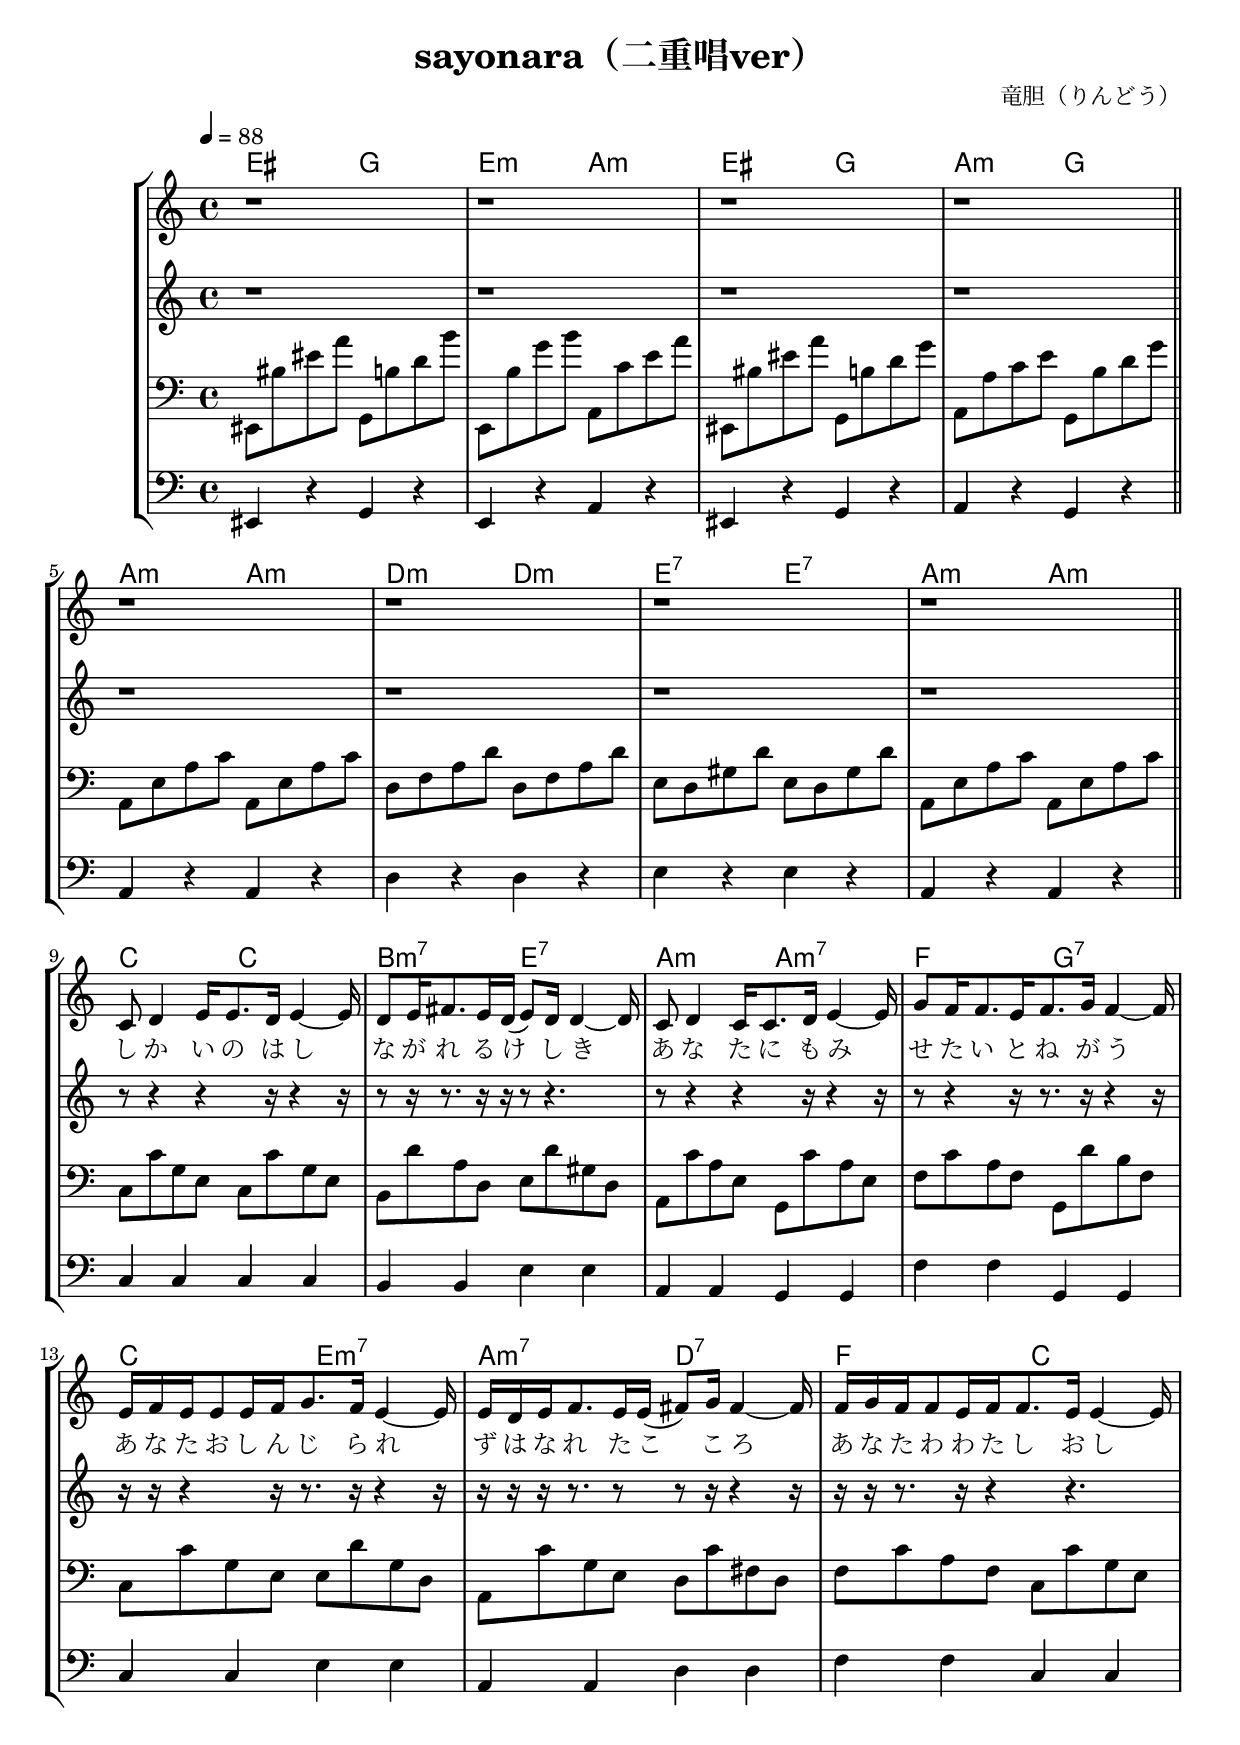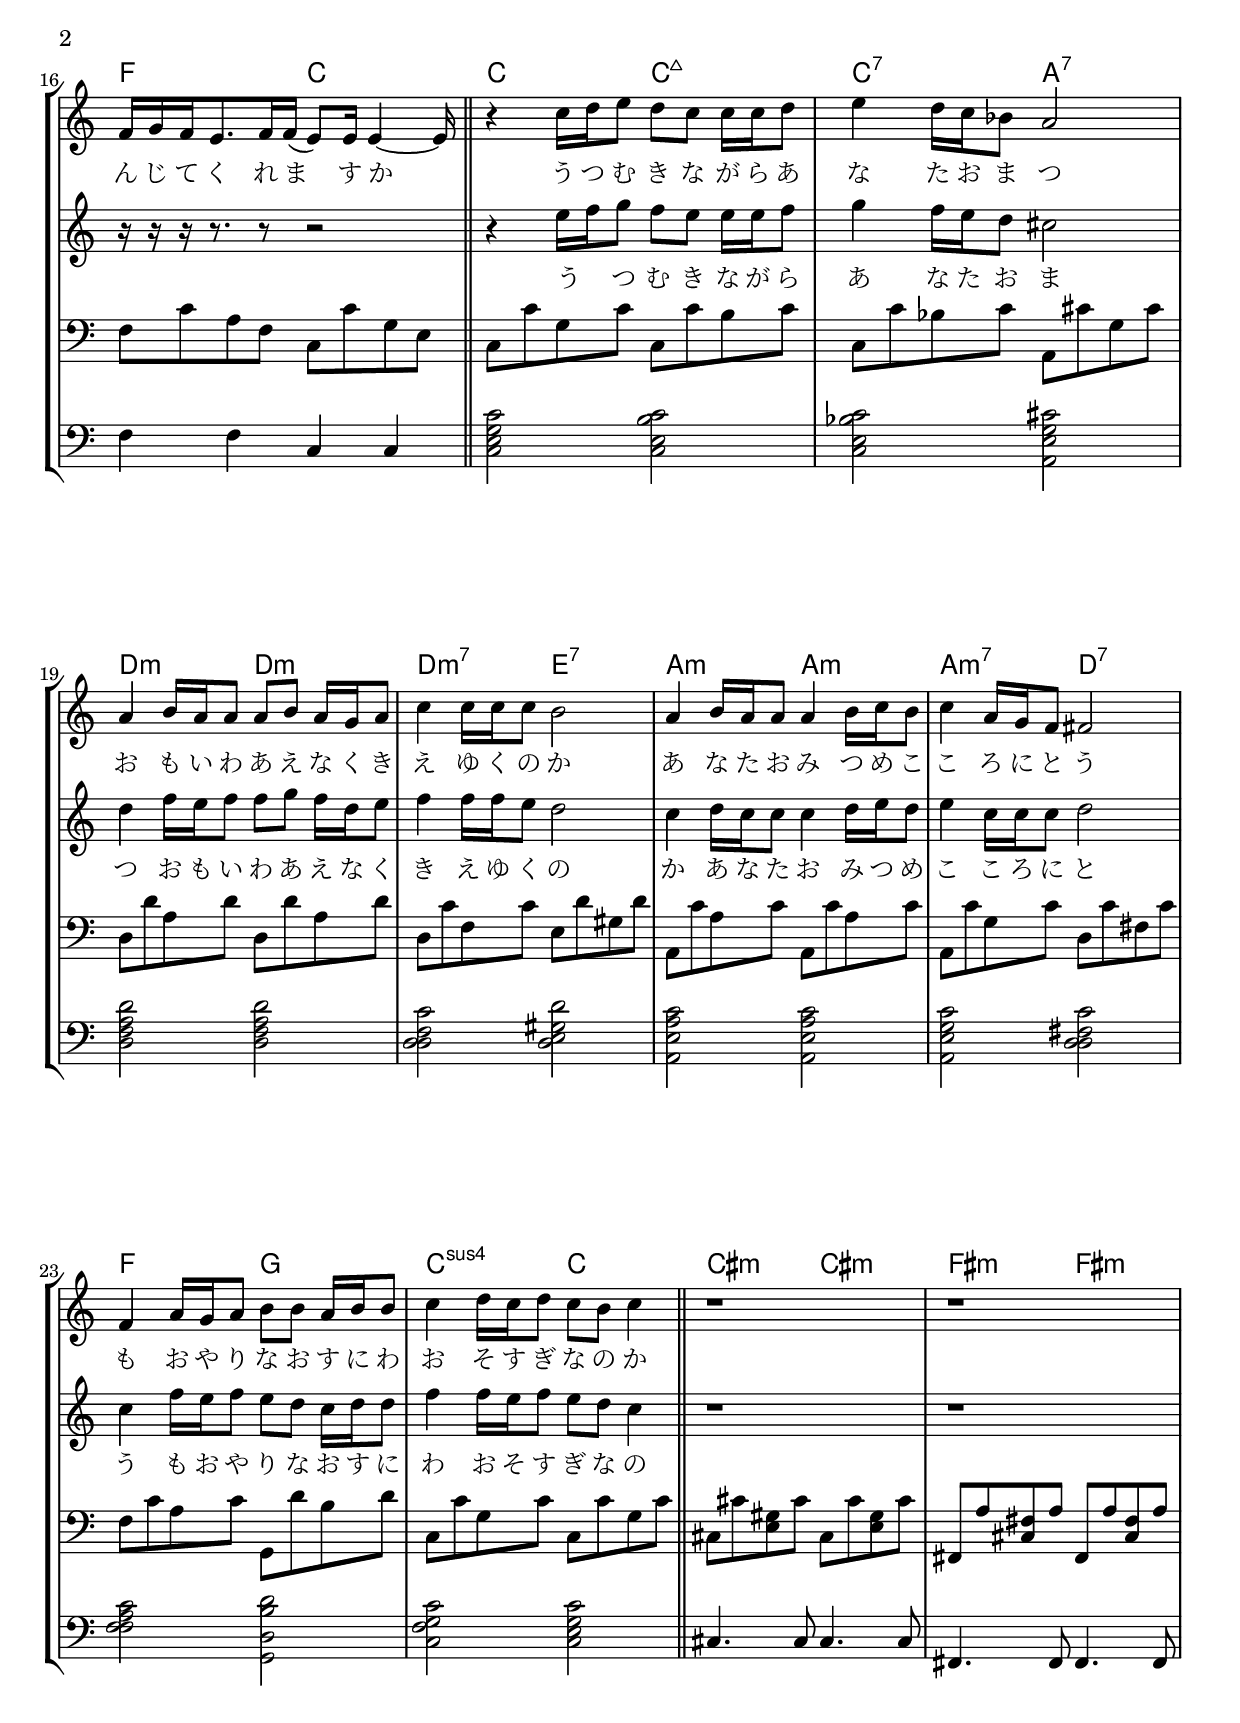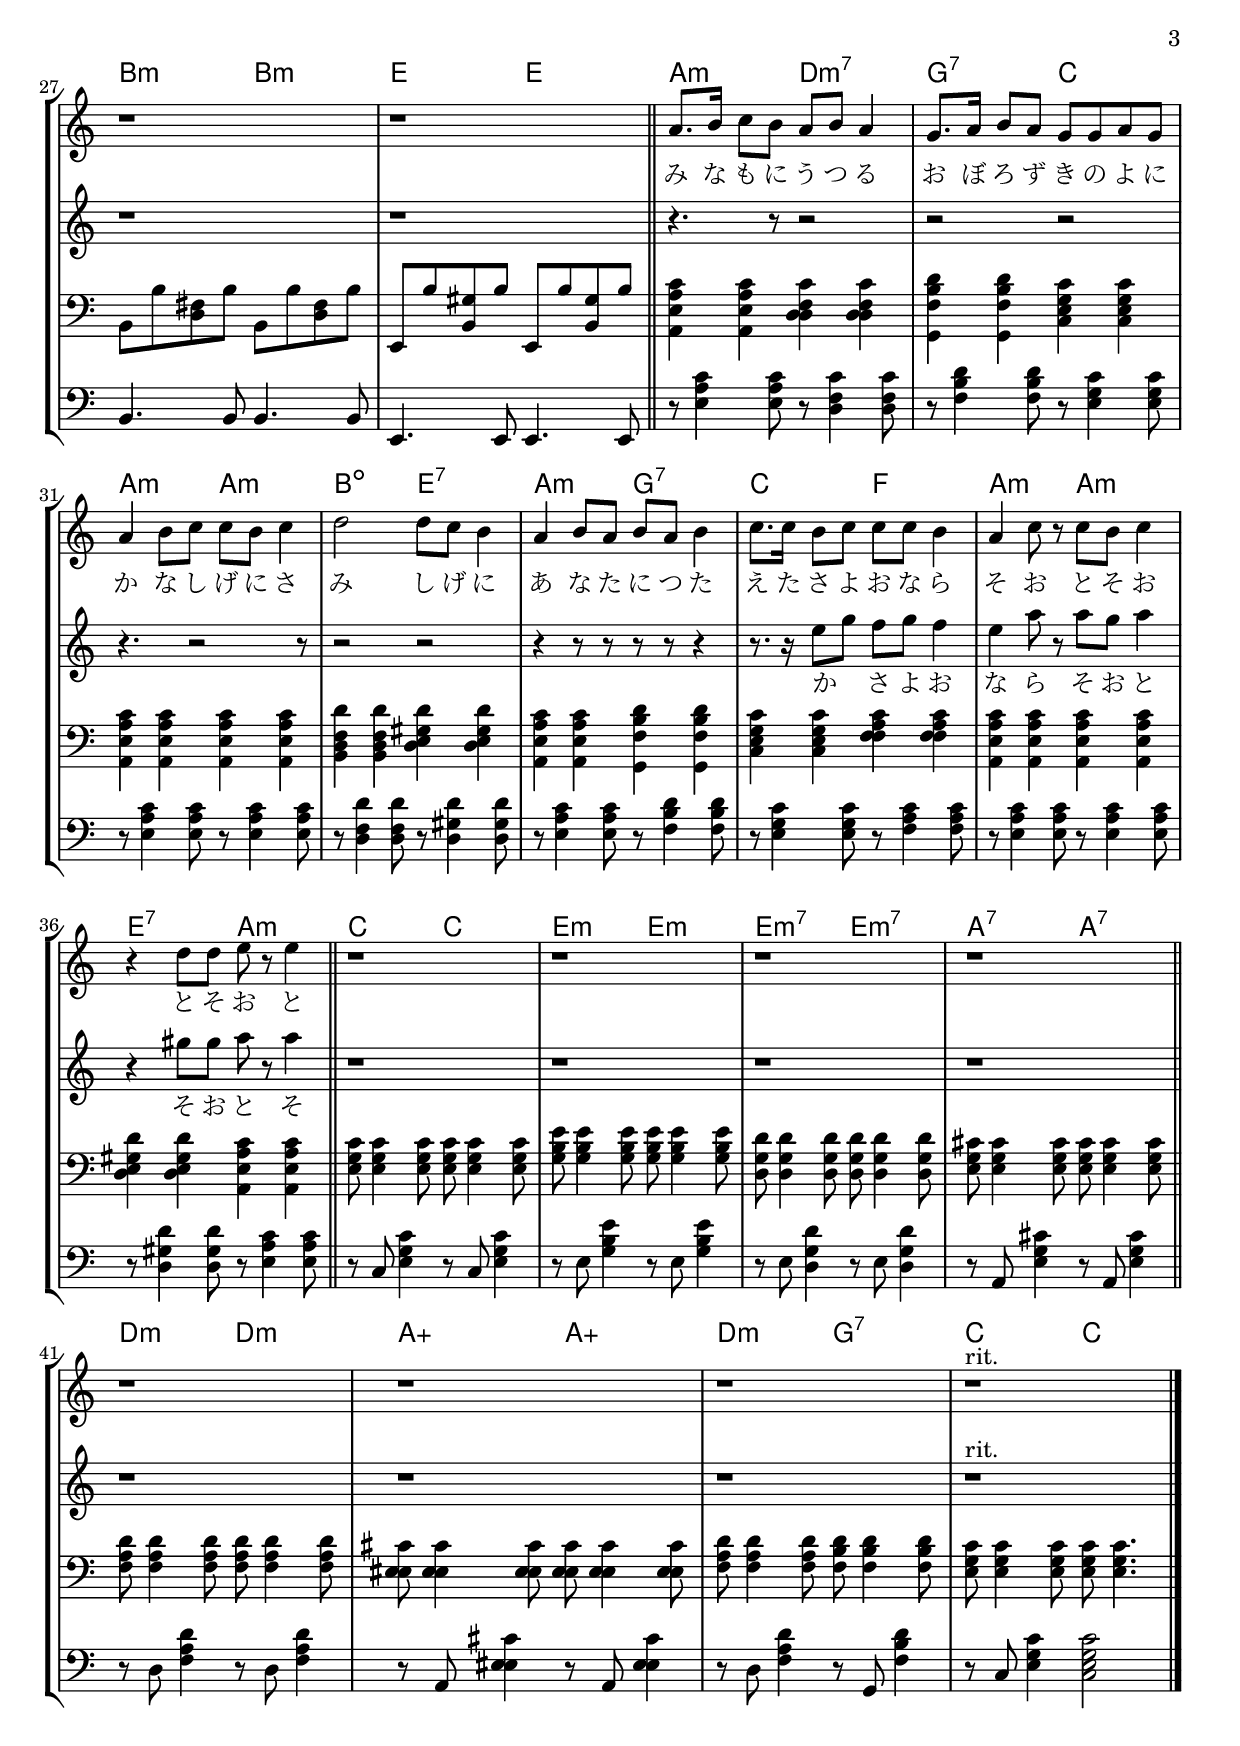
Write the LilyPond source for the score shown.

\version "2.12.1"

\header {
	title = \markup {sayonara（二重唱ver）}
	composer = \markup \center-column {竜胆（りんどう）}
}

harmony = \chordmode {
	eis2 g e:m a:m eis g a:m g 

	a:m a:m d:m d:m e:7 e:7 a:m a:m 

	c c b:min7 e:7 a:m a:min7 f g:7 c e:min7 a:min7 d:7 f c f c 

	c c:maj7 c:7 a:7 d:m d:m d:min7 e:7 a:m a:m a:min7 d:7 f g c:sus4 c 

	cis:m cis:m fis:m fis:m b:m b:m e e 

	a:m d:min7 g:7 c a:m a:m b:dim e:7 a:m g:7 c f a:m a:m e:7 a:m 

	c c e:m e:m e:min7 e:min7 a:7 a:7 

	d:m d:m a:aug a:aug d:m g:7 c c 
}

melody = {
	\key c \major
	\tempo 4 = 88
	r1 | r1 | r1 | r1   
	r1 | r1 | r1 | r1   
	\set Staff.midiInstrument = #"mmi0.42"
	c'8  d'4  e'16  e'8.  d'16  e'4~e'16 
	d'8  e'16  fis'8.  e'16  d'16  (e'8)  d'16  d'4~d'16 
	c'8  d'4  c'16  c'8.  d'16  e'4~e'16 
	g'8  f'16  f'8.  e'16  f'8.  g'16  f'4~f'16 
	e'16  f'16  e'16  e'8  e'16  f'16  g'8.  f'16  e'4~e'16 
	e'16  d'16  e'16  f'8.  e'16  e'16  (fis'8)  g'16  fis'4~fis'16 
	f'16  g'16  f'16  f'8  e'16  f'16  f'8.  e'16  e'4~e'16 
	f'16  g'16  f'16  e'8.  f'16  f'16  (e'8)  e'16  e'4~e'16
	\set Staff.midiInstrument = #"mmi0.42"
	r4  c''16  d''16  e''8  d''8  c''8  c''16  c''16  d''8 
	e''4  d''16  c''16  bes'8  a'2 
	a'4  b'16  a'16  a'8  a'8  b'8  a'16  g'16  a'8 
	c''4  c''16  c''16  c''8  b'2 
	a'4  b'16  a'16  a'8  a'4  b'16  c''16  b'8 
	c''4  a'16  g'16  f'8  fis'2 
	f'4  a'16  g'16  a'8  b'8  b'8  a'16  b'16  b'8 
	c''4  d''16  c''16  d''8  c''8  b'8  c''4
	r1 | r1 | r1 | r1   
	\set Staff.midiInstrument = #"mmi0.42"
	a'8.  b'16  c''8  b'8  a'8  b'8  a'4 
	g'8.  a'16  b'8  a'8  g'8  g'8  a'8  g'8 
	a'4  b'8  c''8  c''8  b'8  c''4 
	d''2  d''8  c''8  b'4 
	a'4  b'8  a'8  b'8  a'8  b'4 
	c''8.  c''16  b'8  c''8  c''8  c''8  b'4 
	a'4  c''8  r8  c''8  b'8  c''4 
	r4  d''8  d''8  e''8  r8  e''4
	r1 | r1 | r1 | r1   
	r1 | r1 | r1 | r1^"rit." \bar "|."
}

words = \lyricmode {
	
	
	し  か  い  の  は  し  な  が  れ  る  け  し  き  あ  な  た  に  も  み  せ  た  い  と  ね  が  う  あ  な  た  お  し  ん  じ  ら  れ  ず  は  な  れ  た  こ  こ  ろ  あ  な  た  わ  わ  た  し  お  し  ん  じ  て  く  れ  ま  す  か  
	う  つ  む  き  な  が  ら  あ  な  た  お  ま  つ  お  も  い  わ  あ  え  な  く  き  え  ゆ  く  の  か  あ  な  た  お  み  つ  め  こ  こ  ろ  に  と  う  も  お  や  り  な  お  す  に  わ  お  そ  す  ぎ  な  の  か  
	
	み  な  も  に  う  つ  る  お  ぼ  ろ  ず  き  の  よ  に  か  な  し  げ  に  さ  み  し  げ  に  あ  な  た  に  つ  た  え  た  さ  よ  お  な  ら  そ  お  と  そ  お  と  そ  お  と  
	
	
}

secondmelody = {
	\key c \major
	\tempo 4 = 88
	r1 | r1 | r1 | r1   
	r1 | r1 | r1 | r1   
	\set Staff.midiInstrument = #"fss0.23"
	r8  r4  r4  r16  r4~r16 
	r8  r16  r8.  r16  r16  r8  r4. 
	r8  r4  r4  r16  r4~r16 
	r8  r4  r16  r8.  r16  r4~r16 
	r16  r16  r4  r16  r8.  r16  r4~r16~ 
	r16  r16  r16  r8.  r8  r8  r16  r4~r16 
	r16  r16  r8.  r16  r4  r4. 
	r16  r16  r16  r8.  r8  r2
	\set Staff.midiInstrument = #"fss0.35"
	r4  e''16  f''16  g''8  f''8  e''8  e''16  e''16  f''8 
	g''4  f''16  e''16  d''8  cis''2 
	d''4  f''16  e''16  f''8  f''8  g''8  f''16  d''16  e''8 
	f''4  f''16  f''16  e''8  d''2 
	c''4  d''16  c''16  c''8  c''4  d''16  e''16  d''8 
	e''4  c''16  c''16  c''8  d''2 
	c''4  f''16  e''16  f''8  e''8  d''8  c''16  d''16  d''8 
	f''4  f''16  e''16  f''8  e''8  d''8  c''4
	r1 | r1 | r1 | r1   
	\set Staff.midiInstrument = #"fss0.35"
	r4. r8  r2~ 
	r2  r2~ 
	r4.  r2~r8 
	r2  r2 
	r4  r8  r8  r8  r8  r4 
	r8.  r16  e''8  g''8  f''8  g''8  f''4 
	e''4  a''8  r8  a''8  g''8  a''4 
	r4  gis''8  gis''8  a''8  r8  a''4
	r1 | r1 | r1 | r1   
	r1 | r1 | r1 | r1^"rit." \bar "|."
}

secondwords = \lyricmode {
	
	
	
	う  つ  む  き  な  が  ら  あ  な  た  お  ま  つ  お  も  い  わ  あ  え  な  く  き  え  ゆ  く  の  か  あ  な  た  お  み  つ  め  こ  こ  ろ  に  と  う  も  お  や  り  な  お  す  に  わ  お  そ  す  ぎ  な  の  か  
	
	さ  よ  お  な  ら  そ  お  と  そ  お  と  そ  お  と  
	
	
}

tempochange = {
	\tempo 4 = 88
	r1 | r1 | r1 | r1 \bar "||"
	\tempo 4 = 88
	r1 | r1 | r1 | r1 \bar "||"
	\tempo 4 = 88
	r1 | r1 | r1 | r1 | r1 | r1 | r1 | r1 \bar "||"
	\tempo 4 = 88
	r1 | r1 | r1 | r1 | r1 | r1 | r1 | r1 \bar "||"
	\tempo 4 = 88
	r1 | r1 | r1 | r1 \bar "||"
	\tempo 4 = 88
	r1 | r1 | r1 | r1 | r1 | r1 | r1 | r1 \bar "||"
	\tempo 4 = 88
	r1 | r1 | r1 | r1 \bar "||"
	\tempo 4 = 88
	r1 | r1 | r1 | \tempo 4 = 66 r2 \tempo 4 = 58 r2 \bar "|."
}

mainacc = {
	\clef bass
	\set Staff.midiInstrument = #"Honky-tonk"
	\key c \major
	\tempo 4 = 88
	eis,8 bis8 eis'8 a'8
	g,8 b8 d'8 b'8
	e,8 b8 g'8 b'8
	a,8 c'8 e'8 a'8
	eis,8 bis8 eis'8 a'8
	g,8 b8 d'8 g'8
	a,8 a8 c'8 e'8
	g,8 b8 d'8 g'8
	\bar "||"

	\set Staff.midiInstrument = #"Honky-tonk"
	a,8 e8 a8 c'8
	a,8 e8 a8 c'8
	d8 f8 a8 d'8
	d8 f8 a8 d'8
	e8 d8 gis8 d'8
	e8 d8 gis8 d'8
	a,8 e8 a8 c'8
	a,8 e8 a8 c'8
	\bar "||"

	\set Staff.midiInstrument = #"Honky-tonk"
	c8 c' g e
	c8 c' g e
	b,8 d' a d
	e8 d' gis d
	a,8 c' a e
	g,8 c' a e
	f8 c' a f
	g,8 d' b f
	c8 c' g e
	e8 d' g d
	a,8 c' g e
	d8 c' fis d
	f8 c' a f
	c8 c' g e
	f8 c' a f
	c8 c' g e
	\bar "||"

	\set Staff.midiInstrument = #"Honky-tonk"
	c8 c' g c'
	c8 c' b c'
	c8 c' bes c'
	a,8 cis' g cis'
	d8 d' a d'
	d8 d' a d'
	d8 c' f c'
	e8 d' gis d'
	a,8 c' a c'
	a,8 c' a c'
	a,8 c' g c'
	d8 c' fis c'
	f8 c' a c'
	g,8 d' b d'
	c8 c' g c'
	c8 c' g c'
	\bar "||"

	\set Staff.midiInstrument = #"Honky-tonk"
	cis8 cis' <e gis> cis'
	cis8 cis' <e gis> cis'
	fis,8 a <cis fis> a
	fis,8 a <cis fis> a
	b,8 b <d fis> b
	b,8 b <d fis> b
	e,8 b <b, gis> b
	e,8 b <b, gis> b
	\bar "||"

	\set Staff.midiInstrument = #"Honky-tonk"
	<a, e a c'>4 <a, e a c'>4
	<d d f c'>4 <d d f c'>4
	<g, f b d'>4 <g, f b d'>4
	<c e g c'>4 <c e g c'>4
	<a, e a c'>4 <a, e a c'>4
	<a, e a c'>4 <a, e a c'>4
	<b, d f d'>4 <b, d f d'>4
	<e d gis d'>4 <e d gis d'>4
	<a, e a c'>4 <a, e a c'>4
	<g, f b d'>4 <g, f b d'>4
	<c e g c'>4 <c e g c'>4
	<f f a c'>4 <f f a c'>4
	<a, e a c'>4 <a, e a c'>4
	<a, e a c'>4 <a, e a c'>4
	<e d gis d'>4 <e d gis d'>4
	<a, e a c'>4 <a, e a c'>4
	\bar "||"

	\set Staff.midiInstrument = #"Honky-tonk"
	<e g c'>8 <e g c'>4 <e g c'>8
	<e g c'>8 <e g c'>4 <e g c'>8
	<g b e'>8 <g b e'>4 <g b e'>8
	<g b e'>8 <g b e'>4 <g b e'>8
	<d g d'>8 <d g d'>4 <d g d'>8
	<d g d'>8 <d g d'>4 <d g d'>8
	<e g cis'>8 <e g cis'>4 <e g cis'>8
	<e g cis'>8 <e g cis'>4 <e g cis'>8
	\bar "||"

	\set Staff.midiInstrument = #"Honky-tonk"
	<f a d'>8 <f a d'>4 <f a d'>8
	<f a d'>8 <f a d'>4 <f a d'>8
	<eis eis cis'>8 <eis eis cis'>4 <eis eis cis'>8
	<eis eis cis'>8 <eis eis cis'>4 <eis eis cis'>8
	<f a d'>8 <f a d'>4 <f a d'>8
	<f b d'>8 <f b d'>4 <f b d'>8
	<e g c'>8 <e g c'>4 <e g c'>8
	<e g c'>8 <e g c'>4.
	\bar "|."
}

subacc = {
	\clef bass
	\set Staff.midiInstrument = #"Acoustic Guitar (nylon)"
	\key c \major
	\tempo 4 = 88
	eis,4 r4
	g,4 r4
	e,4 r4
	a,4 r4
	eis,4 r4
	g,4 r4
	a,4 r4
	g,4 r4
	\bar "||"

	\set Staff.midiInstrument = #"Acoustic Guitar (nylon)"
	a,4 r4
	a,4 r4
	d4 r4
	d4 r4
	e4 r4
	e4 r4
	a,4 r4
	a,4 r4
	\bar "||"

	\set Staff.midiInstrument = #"Acoustic Guitar (nylon)"
	c4 c4
	c4 c4
	b,4 b,4
	e4 e4
	a,4 a,4
	g,4 g,4
	f4 f4
	g,4 g,4
	c4 c4
	e4 e4
	a,4 a,4
	d4 d4
	f4 f4
	c4 c4
	f4 f4
	c4 c4
	\bar "||"

	\set Staff.midiInstrument = #"Acoustic Guitar (nylon)"
	<c e g c'>2
	<c e b c'>2
	<c e bes c'>2
	<a, e g cis'>2
	<d f a d'>2
	<d f a d'>2
	<d d f c'>2
	<e d gis d'>2
	<a, e a c'>2
	<a, e a c'>2
	<a, e g c'>2
	<d d fis c'>2
	<f f a c'>2
	<g, d b d'>2
	<c f g c'>2
	<c e g c'>2
	\bar "||"

	\set Staff.midiInstrument = #"Acoustic Guitar (nylon)"
	cis4.cis8
	cis4.cis8
	fis,4.fis,8
	fis,4.fis,8
	b,4.b,8
	b,4.b,8
	e,4.e,8
	e,4.e,8
	\bar "||"

	\set Staff.midiInstrument = #"Acoustic Guitar (nylon)"
	r8 <e a c'>4 <e a c'>8
	r8 <d f c'>4 <d f c'>8
	r8 <f b d'>4 <f b d'>8
	r8 <e g c'>4 <e g c'>8
	r8 <e a c'>4 <e a c'>8
	r8 <e a c'>4 <e a c'>8
	r8 <d f d'>4 <d f d'>8
	r8 <d gis d'>4 <d gis d'>8
	r8 <e a c'>4 <e a c'>8
	r8 <f b d'>4 <f b d'>8
	r8 <e g c'>4 <e g c'>8
	r8 <f a c'>4 <f a c'>8
	r8 <e a c'>4 <e a c'>8
	r8 <e a c'>4 <e a c'>8
	r8 <d gis d'>4 <d gis d'>8
	r8 <e a c'>4 <e a c'>8
	\bar "||"

	\set Staff.midiInstrument = #"Acoustic Guitar (nylon)"
	r8 c <e g c'>4
	r8 c <e g c'>4
	r8 e <g b e'>4
	r8 e <g b e'>4
	r8 e <d g d'>4
	r8 e <d g d'>4
	r8 a, <e g cis'>4
	r8 a, <e g cis'>4
	\bar "||"

	\set Staff.midiInstrument = #"Acoustic Guitar (nylon)"
	r8 d <f a d'>4
	r8 d <f a d'>4
	r8 a, <eis eis cis'>4
	r8 a, <eis eis cis'>4
	r8 d <f a d'>4
	r8 g, <f b d'>4
	r8 c <e g c'>4
	<c e g c'>2
	\bar "|."
}

percA = {
	\drummode {
	hh8 hh8 hh8 hh8 hh8 hh8 hh8 hh8  |hh8 hh8 hh8 hh8 hh4 hh8 hh8  |hh8 hh8 hh8 hh8 hh8 hh8 hh8 hh8  |r8 hh2. r8  \bar "||"
	hh8 hh8 hh8 hh8 hh8 hh8 hh8 hh8  |hh8 hh8 hh8 hh8 hh4 hh8 hh8  |hh8 hh8 hh8 hh8 hh8 hh8 hh8 hh8  |r8 hh2. r8  \bar "||"
	cymr4 cymr4 cymr4 cymr4  |cymr4 cymr8 cymr16 cymr16 cymr4 cymr4  |cymr4 cymr4 cymr4 cymr4  |cymr4 cymr2.  |cymr4 cymr4 cymr4 cymr4  |cymr4 cymr8 cymr16 cymr16 cymr4 cymr4  |cymr4 cymr4 cymr4 cymr4  |cymr4 cymr2.  \bar "||"
	r8 cymr16 cymr16 cymr8 cymr16 cymr16 cymr8 cymr16 cymr16 cymr8 cymr8  |cymr8 cymr16 cymr16 cymr8 cymr16 cymr16 cymr8 cymr16 cymr16 cymr8 cymr8  |cymr8 cymr16 cymr16 cymr8 cymr16 cymr16 cymr8 cymr16 cymr16 cymr8 cymr16 cymr16  |cymr8 cymr16 cymr16 cymr8 cymr16 cymr16 cymr8 cymr16 cymr16 cymr8 cymr8  |r8 cymr16 cymr16 cymr8 cymr16 cymr16 cymr8 cymr16 cymr16 cymr8 cymr8  |cymr8 cymr16 cymr16 cymr8 cymr16 cymr16 cymr8 cymr16 cymr16 cymr8 cymr8  |cymr8 cymr16 cymr16 cymr8 cymr16 cymr16 cymr8 cymr16 cymr16 cymr8 cymr16 cymr16  |cymr8 cymr16 cymr16 cymr8 cymr16 cymr16 cymr8 cymr16 cymr16 cymr8 cymr8  \bar "||"
	r4 hh8. hh4 r16 hh4  |hh4 hh8 hh4. hh4  |hh4 hh8. hh4 r16 hh4  |hh4 hh8 hh4. hh4  \bar "||"
	r4 hh4 hh4 hh4  |hh4 hh4 hh4 hh4  |hh4 hh4 hh4 hh4  |hh4 hh4 hh4 hh4  |r4 hh4 hh4 hh4  |hh4 hh4 hh4 hh4  |hh4 hh4 hh4 hh4  |r1  \bar "||"
	r8 cymr8 cymr8 cymr8 cymr8 cymr8 cymr8 cymr8  |cymr8 cymr8 cymr8 cymr8 cymr8 cymr8 cymr8 cymr8  |cymr8 cymr8 cymr8 cymr8 cymr8 cymr8 cymr8 cymr8  |cymr8 cymr8 cymr4 cymr8 cymr4.  \bar "||"
	r1  |r1  |r1  |r2 r8 hho4 hho8  \bar "|."
	}
}

percB = {
	\drummode {
	r4 sn8. sn8 sn8. sn8. sn16  |r4 sn8. sn8 sn8. sn4  |r4 sn8. sn8 sn8. sn8. sn16  |r4 sn2 sn4  \bar "||"
	r4 sn8. sn8 sn8. sn8. sn16  |r4 sn8. sn8 sn8. sn4  |r4 sn8. sn8 sn8. sn8. sn16  |r4 sn2 sn4  \bar "||"
	r2 sn2  |r2 sn2  |r2 sn2  |r8 sn8 sn2.  |r2 sn2  |r2 sn2  |r2 sn2  |r8 sn8 sn2.  \bar "||"
	r4 sn2 sn4  |r4 sn8 sn4. sn4  |r4 sn2 sn4  |r4 sn8 sn4. sn4  |r4 sn2 sn4  |r4 sn8 sn4. sn4  |r4 sn2 sn4  |r4 sn2 sn8 sn16 sn16  \bar "||"
	r8 hhp4 hhp4 hhp4 hhp8  |r8 hhp2 hhp4 hhp8  |r8 hhp4 hhp4 hhp4 hhp8  |r8 hhp2 hhp4.  \bar "||"
	r4 sn8 sn4. sn4  |r4 sn8 sn4. sn4  |r4 sn8 sn4. sn4  |r4 sn8 sn4. sn4  |r4 sn8 sn4. sn4  |r4 sn8 sn4. sn4  |r4 sn8 sn4. sn4  |sn16 sn16 sn16 sn16 sn16 sn16 sn16 sn16 sn16 sn16 sn16 sn16 sn16 sn16 sn16 sn16  \bar "||"
	r4 sn8 sn4. sn4  |r4 sn8 sn4. sn4  |r4 sn8 sn4. sn4  |r8 sn8 sn4 sn8 sn8 sn16 sn16 sn16 sn16  \bar "||"
	r4. hhp2 hhp8  |r4. hhp2 hhp8  |r4. hhp2 hhp8  |hhp4 hhp4 hhp4 hhp4  \bar "|."
	}
}

percC = {
	\drummode {
	bd8 bd4 bd2 bd8  |bd8 bd2 bd4.  |bd8 bd4 bd2 bd8  |bd8 bd4. bd4. bd8  \bar "||"
	bd8 bd4 bd2 bd8  |bd8 bd2 bd4.  |bd8 bd4 bd2 bd8  |bd8 bd4. bd4. bd8  \bar "||"
	bd2. r8 bd8  |bd2. r8 bd8  |bd2. r8 bd8  |bd4. bd8 bd4. bd8  |bd2. r8 bd8  |bd2. r8 bd8  |bd2. r8 bd8  |bd2 r8 bd4.  \bar "||"
	bd8. bd16 bd8. bd16 bd8. bd16 bd8. bd16  |bd8. bd16 bd8. bd16 bd8. bd16 bd4  |bd8. bd16 bd8. bd16 bd8. bd16 bd8. bd16  |bd8. bd16 bd8. bd16 bd8. bd16 bd4  |bd8. bd16 bd8. bd16 bd8. bd16 bd8. bd16  |bd8. bd16 bd8. bd16 bd8. bd16 bd4  |bd8. bd16 bd8. bd16 bd8. bd16 bd8. bd16  |bd8. bd16 bd8. bd16 bd8. bd16 bd8. bd16  \bar "||"
	r4 sn2 sn8. sn16  |r4 sn2 sn8. sn16  |r4 sn2 sn8. sn16  |r4 sn2 sn8 sn16 sn16  \bar "||"
	bd4 bd4 bd4 bd4  |bd4 bd4 bd4 bd8 bd8  |bd4 bd4 bd4 bd4  |bd4 bd4 bd4 bd8 bd8  |bd4 bd4 bd4 bd4  |bd4 bd4 bd4 bd8 bd8  |bd4 bd4 bd4 bd4  |bd4 bd4 bd8 bd8 bd8 bd8  \bar "||"
	bd4 bd4 bd4 bd4  |bd4 bd4 bd8 bd8 bd4  |bd4 bd4 bd4 bd4  |bd4. bd8 bd4 bd8 bd8  \bar "||"
	hh4 hh4 hh4 hh4  |hh4 hh4 hh4 hh4  |hh4 hh4 hh4 hh4  |r4. hh2 r8  \bar "|."
	}
}

percD = {
	\drummode {
	r1  |r2 r8 hho4.  |r1  |r4. r16 hho2 r16  \bar "||"
	r1  |r2 r8 hho4.  |r1  |r4. r16 hho2 r16  \bar "||"
	r1 |r1 |r1 |r2 r8 tommh8 tommh4  |r1 |r1 |r1 |r8. tommh8. tommh2 r8  \bar "||"
	r1  |r2 r16 tommh4. r16  |r1  |r2 r16 tommh4. r16  |r1  |r2 r16 tommh4. r16  |r1  |r4. tommh2 r8  \bar "||"
	bd4. r16 bd8. bd4 bd8  |bd8 bd4 r16 bd8. bd4 bd8  |bd4. r16 bd8. bd4 bd8  |bd8 bd4 r16 bd8. bd4 bd8  \bar "||"
	r8 hhp4 hhp4 hhp4 hhp8  |r8 hhp4 hhp4 hhp4 hhp8  |r8 hhp4 hhp4 hhp4 hhp8  |r8 hhp4 hhp4 hhp4 hhp8  |r8 hhp4 hhp4 hhp4 hhp8  |r8 hhp4 hhp4 hhp4 hhp8  |r8 hhp4 hhp4 hhp4 hhp8  |r8 hhp4 hhp4 hhp4 hhp8  \bar "||"
	cymc1  |r1 |r1 |r1 \bar "||"
	bd2. r8 bd8  |bd8. bd8. bd2 bd8  |bd2. r8 bd8  |bd8. bd4. r16 bd4 bd8  \bar "|."
	}
}

percE = {
	\drummode {
	r1 |r1 |r1 |cymc1  \bar "||"
	r1 |r1 |r1 |cymc1  \bar "||"
	r1 |r1 |r1 |r2. r8 toml8  |r1 |r1 |r1 |r2. toml8 toml8  \bar "||"
	r1  |r2. r8 toml8  |r1  |r2. r8 toml8  |r1  |r2. r8 toml8  |r1  |r2 r16 toml4. r16  \bar "||"
	r1  |r4. r16 hho2 r16  |r1  |r4. r16 hho2 r16  \bar "||"
	cymc1  |r1 |r1 |r1 |cymc1  |r1 |r1 |r1 \bar "||"
	r1 |r1 |r1 |r4 r16 hhp8 hhp2 r16  \bar "||"
	r1 | r1 | r1 | r1 \bar "|."
	}
}

percF = {
	\drummode {
	r1 |r1 |r1 |r4 r16 tommh16 tommh4. tommh4  \bar "||"
	r1 |r1 |r1 |r4 r16 tommh16 tommh4. tommh4  \bar "||"
	r1 |r1 |r1 |r1 |r1 |r1 |r1 |hho1  \bar "||"
	cymc1  |r1 |r1 |r1 |cymc1  |r1 |r1 |r1 \bar "||"
	cymc1  |r1 |r1 |r1 \bar "||"
	r1 | r1 | r1 | r1 | r1 | r1 | r1 | r1 \bar "||"
	r1 |r1 |r1 |r4. hh2 r8  \bar "||"
	r1 | r1 | r1 | r1 \bar "|."
	}
}

percG = {
	\drummode {
	r1 |r1 |r1 |r4. r16 tomml4. tomml8.  \bar "||"
	r1 |r1 |r1 |r4. r16 tomml4. tomml8.  \bar "||"
	r1 | r1 | r1 | r1 | r1 | r1 | r1 | r1 \bar "||"
	r1 | r1 | r1 | r1 | r1 | r1 | r1 | r1 \bar "||"
	r1 | r1 | r1 | r1 \bar "||"
	r1 | r1 | r1 | r1 | r1 | r1 | r1 | r1 \bar "||"
	r1 | r1 | r1 | r1 \bar "||"
	r1 | r1 | r1 | r1 \bar "|."
	}
}

percH = {
	\drummode {
	r1 |r1 |r1 |r2 r16 toml8 toml4 r16  \bar "||"
	r1 |r1 |r1 |r2 r16 toml8 toml4 r16  \bar "||"
	r1 | r1 | r1 | r1 | r1 | r1 | r1 | r1 \bar "||"
	r1 | r1 | r1 | r1 | r1 | r1 | r1 | r1 \bar "||"
	r1 | r1 | r1 | r1 \bar "||"
	r1 | r1 | r1 | r1 | r1 | r1 | r1 | r1 \bar "||"
	r1 | r1 | r1 | r1 \bar "||"
	r1 | r1 | r1 | r1 \bar "|."
	}
}

percI = {
	\drummode {
	r1 |r1 |r1 |r2 r8 tomfh4 tomfh8  \bar "||"
	r1 |r1 |r1 |r2 r8 tomfh4 tomfh8  \bar "||"
	r1 | r1 | r1 | r1 | r1 | r1 | r1 | r1 \bar "||"
	r1 | r1 | r1 | r1 | r1 | r1 | r1 | r1 \bar "||"
	r1 | r1 | r1 | r1 \bar "||"
	r1 | r1 | r1 | r1 | r1 | r1 | r1 | r1 \bar "||"
	r1 | r1 | r1 | r1 \bar "||"
	r1 | r1 | r1 | r1 \bar "|."
	}
}

\score {
	<<
		\new StaffGroup <<
			\new ChordNames {\harmony}
			\new Voice = "melody" {\melody}
			\new Lyrics \lyricsto "melody" \words
			\new Voice = "secondmelody" {\secondmelody}
			\new Lyrics \lyricsto "secondmelody" \secondwords
			\new Staff = "mainacc" {\mainacc}
			\new Staff = "subacc" {\subacc}
		>>
	>>
	\layout { }
}
